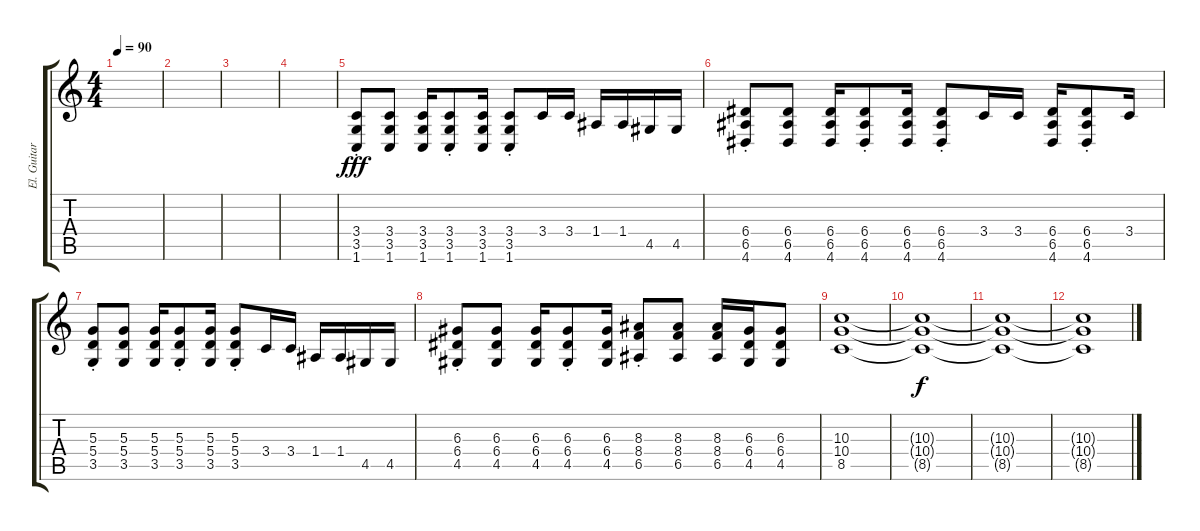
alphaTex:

\track ("El. Guitar (Ivo)" "El. Guitar") {instrument distortionguitar}
\staff {score tabs}
\tuning (B3 Gb3 D3 A2 E2 B1) {hide}
\ts (4 4)
\tempo 90
\clef g2
\ks c
|
|
|
|
(3.4{st} 3.5{st} 1.6{st}).8{dy fff} (3.4 3.5 1.6).8 (3.4 3.5 1.6).16 (3.4{st} 3.5{st} 1.6{st}).8 (3.4 3.5 1.6).16 (3.4{st} 3.5{st} 1.6{st}).8 3.4.16 3.4.16 1.4.16 1.4.16 4.5.16 4.5.16 |
(6.4{st} 6.5{st} 4.6{st}).8 (6.4 6.5 4.6).8 (6.4 6.5 4.6).16 (6.4{st} 6.5{st} 4.6{st}).8 (6.4 6.5 4.6).16 (6.4{st} 6.5{st} 4.6{st}).8 3.4.16 3.4.16 (6.4 6.5 4.6).16 (6.4{st} 6.5{st} 4.6{st}).8 3.4.16 |
(5.3{st} 5.4{st} 3.5{st}).8 (5.3 5.4 3.5).8 (5.3 5.4 3.5).16 (5.3{st} 5.4{st} 3.5{st}).8 (5.3 5.4 3.5).16 (5.3{st} 5.4{st} 3.5{st}).8 3.4.16 3.4.16 1.4.16 1.4.16 4.5.16 4.5.16 |
(6.3{st} 6.4{st} 4.5{st}).8 (6.3 6.4 4.5).8 (6.3 6.4 4.5).16 (6.3{st} 6.4{st} 4.5{st}).8 (6.3 6.4 4.5).16 (8.3{st} 8.4{st} 6.5{st}).8 (8.3 8.4 6.5).8 (8.3 8.4 6.5).16 (6.3 6.4 4.5).16 (6.3 6.4 4.5).8 |
(10.3 10.4 8.5).1 |
(10.3{t} 10.4{t} 8.5{t}).1{dy f} |
(10.3{t} 10.4{t} 8.5{t}).1 |
(10.3{t} 10.4{t} 8.5{t}).1
